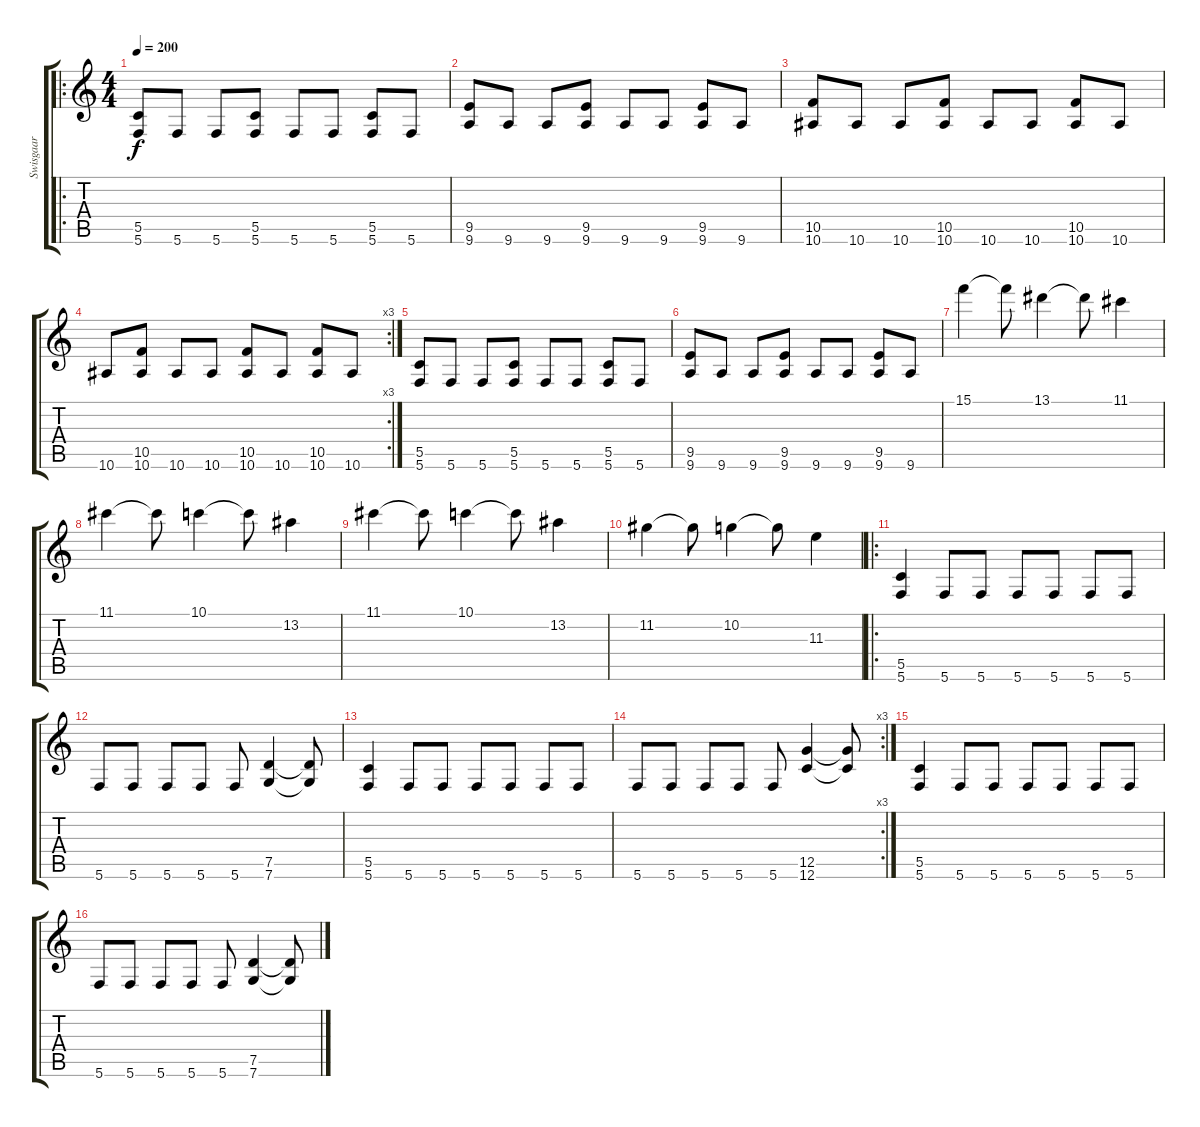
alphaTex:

\track ("Swisgaar" "Swisgaar") {instrument overdrivenguitar}
\staff {score tabs}
\tuning (D4 A3 F3 C3 G2 C2) {hide}
\ro
\ts (4 4)
\tempo 200
\clef g2
\ks c
(5.5 5.6).8{dy f} 5.6.8 5.6.8 (5.5 5.6).8 5.6.8 5.6.8 (5.5 5.6).8 5.6.8 |
(9.5 9.6).8 9.6.8 9.6.8 (9.5 9.6).8 9.6.8 9.6.8 (9.5 9.6).8 9.6.8 |
(10.5 10.6).8 10.6.8 10.6.8 (10.5 10.6).8 10.6.8 10.6.8 (10.5 10.6).8 10.6.8 |
\rc 3
10.6.8 (10.5 10.6).8 10.6.8 10.6.8 (10.5 10.6).8 10.6.8 (10.5 10.6).8 10.6.8 |
(5.5 5.6).8 5.6.8 5.6.8 (5.5 5.6).8 5.6.8 5.6.8 (5.5 5.6).8 5.6.8 |
(9.5 9.6).8 9.6.8 9.6.8 (9.5 9.6).8 9.6.8 9.6.8 (9.5 9.6).8 9.6.8 |
15.1.4 15.1{t}.8 13.1.4 13.1{t}.8 11.1.4 |
11.1.4 11.1{t}.8 10.1.4 10.1{t}.8 13.2.4 |
11.1.4 11.1{t}.8 10.1.4 10.1{t}.8 13.2.4 |
11.2.4 11.2{t}.8 10.2.4 10.2{t}.8 11.3.4 |
\ro
(5.5 5.6).4 5.6.8 5.6.8 5.6.8 5.6.8 5.6.8 5.6.8 |
5.6.8 5.6.8 5.6.8 5.6.8 5.6.8 (7.5 7.6).4 (7.5{t} 7.6{t}).8 |
(5.5 5.6).4 5.6.8 5.6.8 5.6.8 5.6.8 5.6.8 5.6.8 |
\rc 3
5.6.8 5.6.8 5.6.8 5.6.8 5.6.8 (12.5 12.6).4 (12.5{t} 12.6{t}).8 |
(5.5 5.6).4 5.6.8 5.6.8 5.6.8 5.6.8 5.6.8 5.6.8 |
5.6.8 5.6.8 5.6.8 5.6.8 5.6.8 (7.5 7.6).4 (7.5{t} 7.6{t}).8
